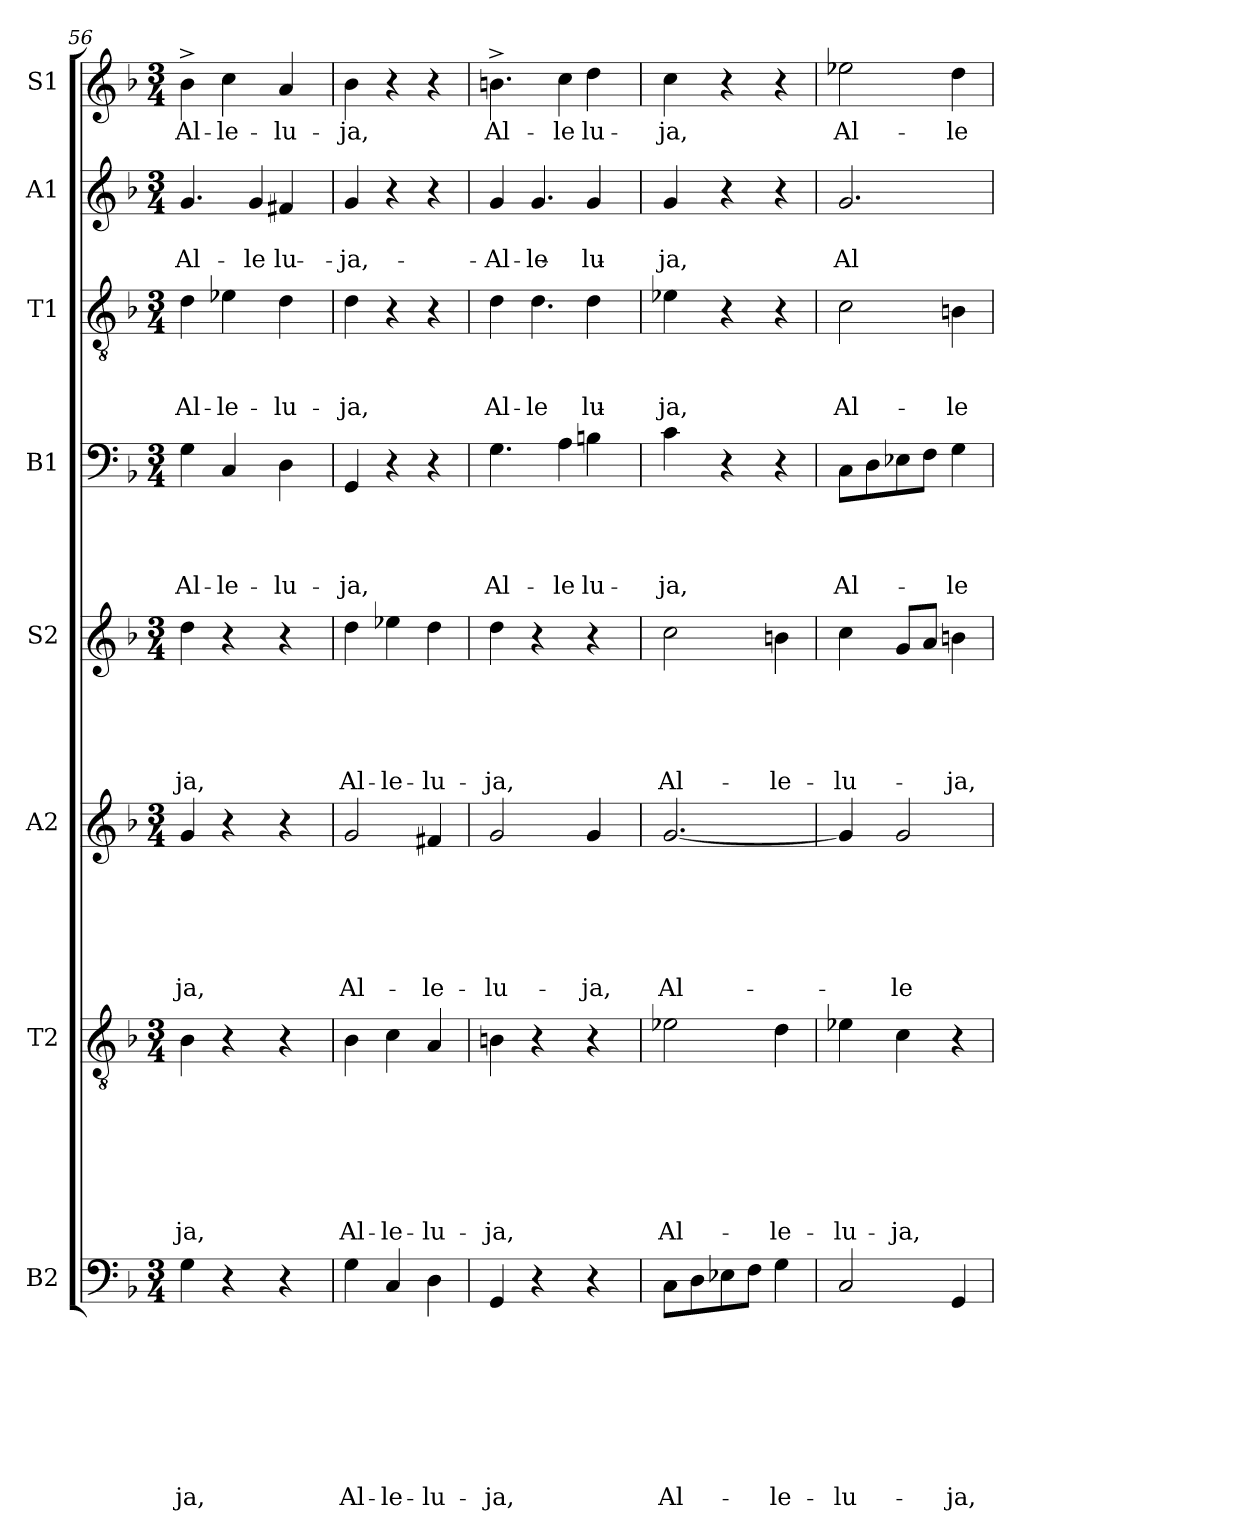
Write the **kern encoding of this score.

**kern	**text	**text	**text	**text	**text	**text	**text	**text	**kern	**text	**text	**text	**text	**text	**text	**text	**kern	**text	**text	**text	**text	**text	**text	**kern	**text	**text	**text	**text	**text	**kern	**text	**text	**text	**text	**kern	**text	**text	**text	**kern	**text	**text	**kern	**text
*part8	*part8	*part8	*part8	*part8	*part8	*part8	*part8	*part8	*part7	*part7	*part7	*part7	*part7	*part7	*part7	*part7	*part6	*part6	*part6	*part6	*part6	*part6	*part6	*part5	*part5	*part5	*part5	*part5	*part5	*part4	*part4	*part4	*part4	*part4	*part3	*part3	*part3	*part3	*part2	*part2	*part2	*part1	*part1
*staff8	*staff8	*staff8	*staff8	*staff8	*staff8	*staff8	*staff8	*staff8	*staff7	*staff7	*staff7	*staff7	*staff7	*staff7	*staff7	*staff7	*staff6	*staff6	*staff6	*staff6	*staff6	*staff6	*staff6	*staff5	*staff5	*staff5	*staff5	*staff5	*staff5	*staff4	*staff4	*staff4	*staff4	*staff4	*staff3	*staff3	*staff3	*staff3	*staff2	*staff2	*staff2	*staff1	*staff1
*I"B2	*	*	*	*	*	*	*	*	*I"T2	*	*	*	*	*	*	*	*I"A2	*	*	*	*	*	*	*I"S2	*	*	*	*	*	*I"B1	*	*	*	*	*I"T1	*	*	*	*I"A1	*	*	*I"S1	*
*clefF4	*	*	*	*	*	*	*	*	*clefGv2	*	*	*	*	*	*	*	*clefG2	*	*	*	*	*	*	*clefG2	*	*	*	*	*	*clefF4	*	*	*	*	*clefGv2	*	*	*	*clefG2	*	*	*clefG2	*
*k[b-]	*	*	*	*	*	*	*	*	*k[b-]	*	*	*	*	*	*	*	*k[b-]	*	*	*	*	*	*	*k[b-]	*	*	*	*	*	*k[b-]	*	*	*	*	*k[b-]	*	*	*	*k[b-]	*	*	*k[b-]	*
*F:	*	*	*	*	*	*	*	*	*F:	*	*	*	*	*	*	*	*F:	*	*	*	*	*	*	*F:	*	*	*	*	*	*F:	*	*	*	*	*F:	*	*	*	*F:	*	*	*F:	*
*M3/4	*	*	*	*	*	*	*	*	*M3/4	*	*	*	*	*	*	*	*M3/4	*	*	*	*	*	*	*M3/4	*	*	*	*	*	*M3/4	*	*	*	*	*M3/4	*	*	*	*M3/4	*	*	*M3/4	*
=56	=56	=56	=56	=56	=56	=56	=56	=56	=56	=56	=56	=56	=56	=56	=56	=56	=56	=56	=56	=56	=56	=56	=56	=56	=56	=56	=56	=56	=56	=56	=56	=56	=56	=56	=56	=56	=56	=56	=56	=56	=56	=56	=56
!	!	!	!	!	!	!	!	!LO:LY:b	!	!	!	!	!	!	!	!LO:LY:b	!	!	!	!	!	!	!LO:LY:b	!	!	!	!	!	!LO:LY:b	!	!	!	!	!LO:LY:b	!	!	!	!LO:LY:b	!	!	!LO:LY:b	!	!LO:LY:b
*	*	*	*	*	*	*	*	*	*	*	*	*	*	*	*	*	*	*	*	*	*	*	*	*	*	*	*	*	*	*	*	*	*	*	*	*	*	*	*^	*	*	*	*
4G\	.	.	.	.	.	.	.	-ja,	4B-\	.	.	.	.	.	.	-ja,	4g/	.	.	.	.	.	-ja,	4dd\	.	.	.	.	-ja,	4G\	.	.	.	Al-	4d\	.	.	Al-	4.g/	2ryy	.	Al-	4b-^>\	Al-
!	!	!	!	!	!	!	!	!	!	!	!	!	!	!	!	!	!	!	!	!	!	!	!	!	!	!	!	!	!	!	!	!	!	!LO:LY:b	!	!	!	!LO:LY:b	!	!	!	!	!	!LO:LY:b
4r	.	.	.	.	.	.	.	.	4r	.	.	.	.	.	.	.	4r	.	.	.	.	.	.	4r	.	.	.	.	.	4C/	.	.	.	-le-	4e-X\	.	.	-le-	.	.	.	.	4cc\	-le-
!	!	!	!	!	!	!	!	!	!	!	!	!	!	!	!	!	!	!	!	!	!	!	!	!	!	!	!	!	!	!	!	!	!	!	!	!	!	!	!	!	!	!LO:LY:b	!	!
.	.	.	.	.	.	.	.	.	.	.	.	.	.	.	.	.	.	.	.	.	.	.	.	.	.	.	.	.	.	.	.	.	.	.	.	.	.	.	4g/	.	.	-le-	.	.
!	!	!	!	!	!	!	!	!	!	!	!	!	!	!	!	!	!	!	!	!	!	!	!	!	!	!	!	!	!	!	!	!	!	!LO:LY:b	!	!	!	!LO:LY:b	!	!	!	!LO:LY:b	!	!LO:LY:b
4r	.	.	.	.	.	.	.	.	4r	.	.	.	.	.	.	.	4r	.	.	.	.	.	.	4r	.	.	.	.	.	4D\	.	.	.	-lu-	4d\	.	.	-lu-	.	4f#X/	.	-lu-	4a/	-lu-
.	.	.	.	.	.	.	.	.	.	.	.	.	.	.	.	.	.	.	.	.	.	.	.	.	.	.	.	.	.	.	.	.	.	.	.	.	.	.	8ryy	.	.	.	.	.
*	*	*	*	*	*	*	*	*	*	*	*	*	*	*	*	*	*	*	*	*	*	*	*	*	*	*	*	*	*	*	*	*	*	*	*	*	*	*	*v	*v	*	*	*	*
=57!	=57!	=57!	=57!	=57!	=57!	=57!	=57!	=57!	=57!	=57!	=57!	=57!	=57!	=57!	=57!	=57!	=57!	=57!	=57!	=57!	=57!	=57!	=57!	=57!	=57!	=57!	=57!	=57!	=57!	=57!	=57!	=57!	=57!	=57!	=57!	=57!	=57!	=57!	=57!	=57!	=57!	=57!	=57!
!	!	!	!	!	!	!	!	!LO:LY:b	!	!	!	!	!	!	!	!LO:LY:b	!	!	!	!	!	!	!LO:LY:b	!	!	!	!	!	!LO:LY:b	!	!	!	!	!LO:LY:b	!	!	!	!LO:LY:b	!	!	!LO:LY:b	!	!LO:LY:b
4G\	.	.	.	.	.	.	.	Al-	4B-\	.	.	.	.	.	.	Al-	2g/	.	.	.	.	.	Al-	4dd\	.	.	.	.	Al-	4GG/	.	.	.	-ja,	4d\	.	.	-ja,	4g/	.	-ja,	4b-\	-ja,
!	!	!	!	!	!	!	!	!LO:LY:b	!	!	!	!	!	!	!	!LO:LY:b	!	!	!	!	!	!	!	!	!	!	!	!	!LO:LY:b	!	!	!	!	!	!	!	!	!	!	!	!	!	!
4C/	.	.	.	.	.	.	.	-le-	4c\	.	.	.	.	.	.	-le-	.	.	.	.	.	.	.	4ee-X\	.	.	.	.	-le-	4r	.	.	.	.	4r	.	.	.	4r	.	.	4r	.
!	!	!	!	!	!	!	!	!LO:LY:b	!	!	!	!	!	!	!	!LO:LY:b	!	!	!	!	!	!	!LO:LY:b	!	!	!	!	!	!LO:LY:b	!	!	!	!	!	!	!	!	!	!	!	!	!	!
4D\	.	.	.	.	.	.	.	-lu-	4A/	.	.	.	.	.	.	-lu-	4f#X/	.	.	.	.	.	-le-	4dd\	.	.	.	.	-lu-	4r	.	.	.	.	4r	.	.	.	4r	.	.	4r	.
=58!	=58!	=58!	=58!	=58!	=58!	=58!	=58!	=58!	=58!	=58!	=58!	=58!	=58!	=58!	=58!	=58!	=58!	=58!	=58!	=58!	=58!	=58!	=58!	=58!	=58!	=58!	=58!	=58!	=58!	=58!	=58!	=58!	=58!	=58!	=58!	=58!	=58!	=58!	=58!	=58!	=58!	=58!	=58!
!	!	!	!	!	!	!	!	!LO:LY:b	!	!	!	!	!	!	!	!LO:LY:b	!	!	!	!	!	!	!LO:LY:b	!	!	!	!	!	!LO:LY:b	!	!	!	!	!LO:LY:b	!	!	!	!LO:LY:b	!	!	!LO:LY:b	!	!LO:LY:b
*	*	*	*	*	*	*	*	*	*	*	*	*	*	*	*	*	*	*	*	*	*	*	*	*	*	*	*	*	*	*^	*	*	*	*	*^	*	*	*	*^	*	*	*^	*
4GG/	.	.	.	.	.	.	.	-ja,	4Bn\	.	.	.	.	.	.	-ja,	2g/	.	.	.	.	.	-lu-	4dd\	.	.	.	.	-ja,	4.G\	2ryy	.	.	.	Al-	4d\	2ryy	.	.	Al-	4g/	2ryy	.	Al-	4.bn^<\	2ryy	Al-
!	!	!	!	!	!	!	!	!	!	!	!	!	!	!	!	!	!	!	!	!	!	!	!	!	!	!	!	!	!	!	!	!	!	!	!	!	!	!	!	!LO:LY:b	!	!	!	!LO:LY:b	!	!	!
4r	.	.	.	.	.	.	.	.	4r	.	.	.	.	.	.	.	.	.	.	.	.	.	.	4r	.	.	.	.	.	.	.	.	.	.	.	4.d\	.	.	.	-le-	4.g/	.	.	-le-	.	.	.
!	!	!	!	!	!	!	!	!	!	!	!	!	!	!	!	!	!	!	!	!	!	!	!	!	!	!	!	!	!	!	!	!	!	!	!LO:LY:b	!	!	!	!	!	!	!	!	!	!	!	!LO:LY:b
.	.	.	.	.	.	.	.	.	.	.	.	.	.	.	.	.	.	.	.	.	.	.	.	.	.	.	.	.	.	4A\	.	.	.	.	-le-	.	.	.	.	.	.	.	.	.	4cc\	.	-le-
!	!	!	!	!	!	!	!	!	!	!	!	!	!	!	!	!	!	!	!	!	!	!	!LO:LY:b	!	!	!	!	!	!	!	!	!	!	!	!LO:LY:b	!	!	!	!	!LO:LY:b	!	!	!	!LO:LY:b	!	!	!LO:LY:b
4r	.	.	.	.	.	.	.	.	4r	.	.	.	.	.	.	.	4g/	.	.	.	.	.	-ja,	4r	.	.	.	.	.	.	4Bn\	.	.	.	-lu-	.	4d\	.	.	-lu-	.	4g/	.	-lu-	.	4dd\	-lu-
.	.	.	.	.	.	.	.	.	.	.	.	.	.	.	.	.	.	.	.	.	.	.	.	.	.	.	.	.	.	8ryy	.	.	.	.	.	8ryy	.	.	.	.	8ryy	.	.	.	8ryy	.	.
*	*	*	*	*	*	*	*	*	*	*	*	*	*	*	*	*	*	*	*	*	*	*	*	*	*	*	*	*	*	*v	*v	*	*	*	*	*	*	*	*	*	*v	*v	*	*	*v	*v	*
*	*	*	*	*	*	*	*	*	*	*	*	*	*	*	*	*	*	*	*	*	*	*	*	*	*	*	*	*	*	*	*	*	*	*	*v	*v	*	*	*	*	*	*	*	*
=59!	=59!	=59!	=59!	=59!	=59!	=59!	=59!	=59!	=59!	=59!	=59!	=59!	=59!	=59!	=59!	=59!	=59!	=59!	=59!	=59!	=59!	=59!	=59!	=59!	=59!	=59!	=59!	=59!	=59!	=59!	=59!	=59!	=59!	=59!	=59!	=59!	=59!	=59!	=59!	=59!	=59!	=59!	=59!
!	!	!	!	!	!	!	!	!LO:LY:b	!	!	!	!	!	!	!	!LO:LY:b	!	!	!	!	!	!	!LO:LY:b	!	!	!	!	!	!LO:LY:b	!	!	!	!	!LO:LY:b	!	!	!	!LO:LY:b	!	!	!LO:LY:b	!	!LO:LY:b
8C\L	.	.	.	.	.	.	.	Al-	2e-X\	.	.	.	.	.	.	Al-	[<2.g/	.	.	.	.	.	Al-	2cc\	.	.	.	.	Al-	4c\	.	.	.	-ja,	4e-X\	.	.	-ja,	4g/	.	-ja,	4cc\	-ja,
8D\	.	.	.	.	.	.	.	.	.	.	.	.	.	.	.	.	.	.	.	.	.	.	.	.	.	.	.	.	.	.	.	.	.	.	.	.	.	.	.	.	.	.	.
8E-X\	.	.	.	.	.	.	.	.	.	.	.	.	.	.	.	.	.	.	.	.	.	.	.	.	.	.	.	.	.	4r	.	.	.	.	4r	.	.	.	4r	.	.	4r	.
8F\J	.	.	.	.	.	.	.	.	.	.	.	.	.	.	.	.	.	.	.	.	.	.	.	.	.	.	.	.	.	.	.	.	.	.	.	.	.	.	.	.	.	.	.
!	!	!	!	!	!	!	!	!LO:LY:b	!	!	!	!	!	!	!	!LO:LY:b	!	!	!	!	!	!	!	!	!	!	!	!	!LO:LY:b	!	!	!	!	!	!	!	!	!	!	!	!	!	!
4G\	.	.	.	.	.	.	.	-le-	4d\	.	.	.	.	.	.	-le-	.	.	.	.	.	.	.	4bn\	.	.	.	.	-le-	4r	.	.	.	.	4r	.	.	.	4r	.	.	4r	.
!!LO:LB:g=z
=60!	=60!	=60!	=60!	=60!	=60!	=60!	=60!	=60!	=60!	=60!	=60!	=60!	=60!	=60!	=60!	=60!	=60!	=60!	=60!	=60!	=60!	=60!	=60!	=60!	=60!	=60!	=60!	=60!	=60!	=60!	=60!	=60!	=60!	=60!	=60!	=60!	=60!	=60!	=60!	=60!	=60!	=60!	=60!
!	!	!	!	!	!	!	!	!LO:LY:b	!	!	!	!	!	!	!	!LO:LY:b	!	!	!	!	!	!	!	!	!	!	!	!	!LO:LY:b	!	!	!	!	!LO:LY:b	!	!	!	!LO:LY:b	!	!	!LO:LY:b	!	!LO:LY:b
2C/	.	.	.	.	.	.	.	-lu-	4e-X\	.	.	.	.	.	.	-lu-	4g/]	.	.	.	.	.	.	4cc\	.	.	.	.	-lu-	8C\L	.	.	.	Al-	2c\	.	.	Al-	2.g/	.	Al-	2ee-X\	Al-
.	.	.	.	.	.	.	.	.	.	.	.	.	.	.	.	.	.	.	.	.	.	.	.	.	.	.	.	.	.	8D\	.	.	.	.	.	.	.	.	.	.	.	.	.
!	!	!	!	!	!	!	!	!	!	!	!	!	!	!	!	!LO:LY:b	!	!	!	!	!	!	!LO:LY:b	!	!	!	!	!	!	!	!	!	!	!	!	!	!	!	!	!	!	!	!
.	.	.	.	.	.	.	.	.	4c\	.	.	.	.	.	.	-ja,	2g/	.	.	.	.	.	-le-	8g/L	.	.	.	.	.	8E-X\	.	.	.	.	.	.	.	.	.	.	.	.	.
.	.	.	.	.	.	.	.	.	.	.	.	.	.	.	.	.	.	.	.	.	.	.	.	8a/J	.	.	.	.	.	8F\J	.	.	.	.	.	.	.	.	.	.	.	.	.
!	!	!	!	!	!	!	!	!LO:LY:b	!	!	!	!	!	!	!	!	!	!	!	!	!	!	!	!	!	!	!	!	!LO:LY:b	!	!	!	!	!LO:LY:b	!	!	!	!LO:LY:b	!	!	!	!	!LO:LY:b
4GG/	.	.	.	.	.	.	.	-ja,	4r	.	.	.	.	.	.	.	.	.	.	.	.	.	.	4bn\	.	.	.	.	-ja,	4G\	.	.	.	-le-	4Bn\	.	.	-le-	.	.	.	4dd\	-le-
=!	=!	=!	=!	=!	=!	=!	=!	=!	=!	=!	=!	=!	=!	=!	=!	=!	=!	=!	=!	=!	=!	=!	=!	=!	=!	=!	=!	=!	=!	=!	=!	=!	=!	=!	=!	=!	=!	=!	=!	=!	=!	=!	=!
*-	*-	*-	*-	*-	*-	*-	*-	*-	*-	*-	*-	*-	*-	*-	*-	*-	*-	*-	*-	*-	*-	*-	*-	*-	*-	*-	*-	*-	*-	*-	*-	*-	*-	*-	*-	*-	*-	*-	*-	*-	*-	*-	*-
